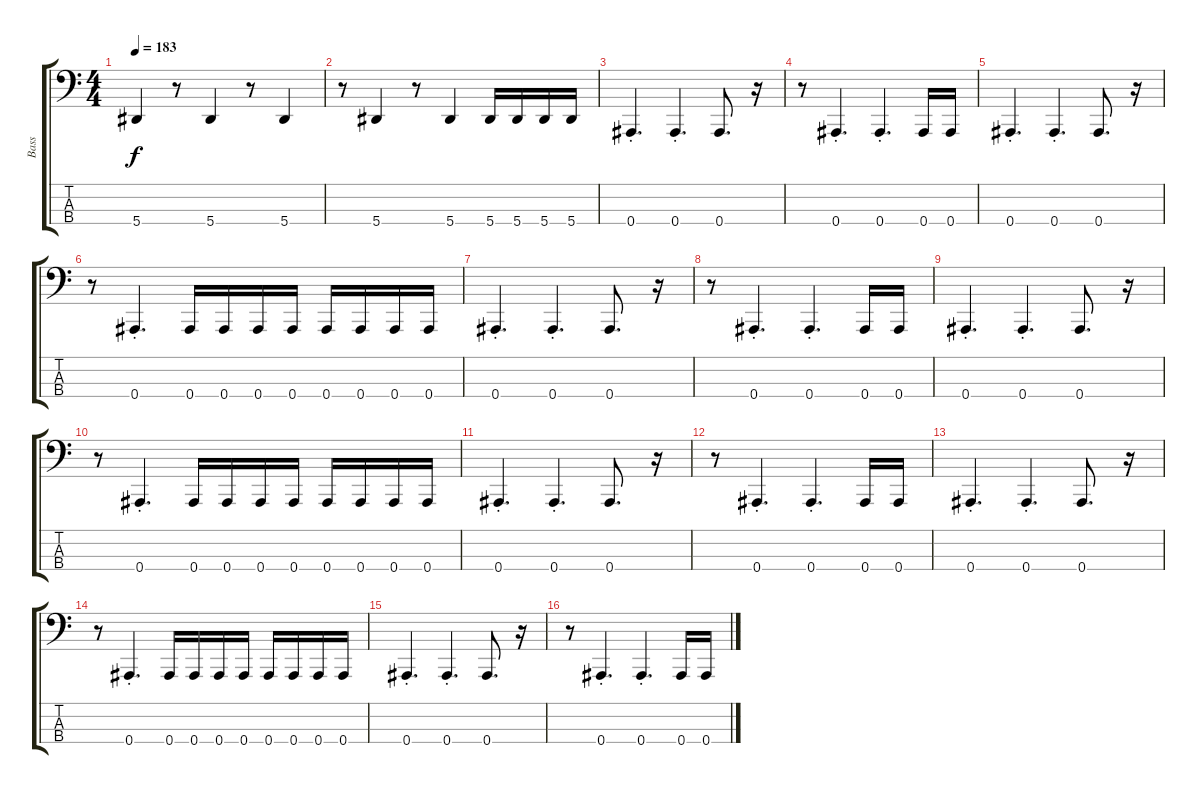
\track ("Bass" "Bass") {instrument electricbasspick}
\staff {score tabs}
\tuning (Eb2 Bb1 F1 Bb0) {hide}
\ts (4 4)
\tempo 183
\clef f4
\ks c
5.4.4{dy f} r.8 5.4.4 r.8 5.4.4 |
r.8 5.4.4 r.8 5.4.4 5.4.16 5.4.16 5.4.16 5.4.16 |
0.4{st}.4{d} 0.4{st}.4{d} 0.4.8{d} r.16 |
r.8 0.4{st}.4{d} 0.4{st}.4{d} 0.4.16 0.4.16 |
0.4{st}.4{d} 0.4{st}.4{d} 0.4.8{d} r.16 |
r.8 0.4{st}.4{d} 0.4.16 0.4.16 0.4.16 0.4.16 0.4.16 0.4.16 0.4.16 0.4.16 |
0.4{st}.4{d} 0.4{st}.4{d} 0.4.8{d} r.16 |
r.8 0.4{st}.4{d} 0.4{st}.4{d} 0.4.16 0.4.16 |
0.4{st}.4{d} 0.4{st}.4{d} 0.4.8{d} r.16 |
r.8 0.4{st}.4{d} 0.4.16 0.4.16 0.4.16 0.4.16 0.4.16 0.4.16 0.4.16 0.4.16 |
0.4{st}.4{d} 0.4{st}.4{d} 0.4.8{d} r.16 |
r.8 0.4{st}.4{d} 0.4{st}.4{d} 0.4.16 0.4.16 |
0.4{st}.4{d} 0.4{st}.4{d} 0.4.8{d} r.16 |
r.8 0.4{st}.4{d} 0.4.16 0.4.16 0.4.16 0.4.16 0.4.16 0.4.16 0.4.16 0.4.16 |
0.4{st}.4{d} 0.4{st}.4{d} 0.4.8{d} r.16 |
r.8 0.4{st}.4{d} 0.4{st}.4{d} 0.4.16 0.4.16
